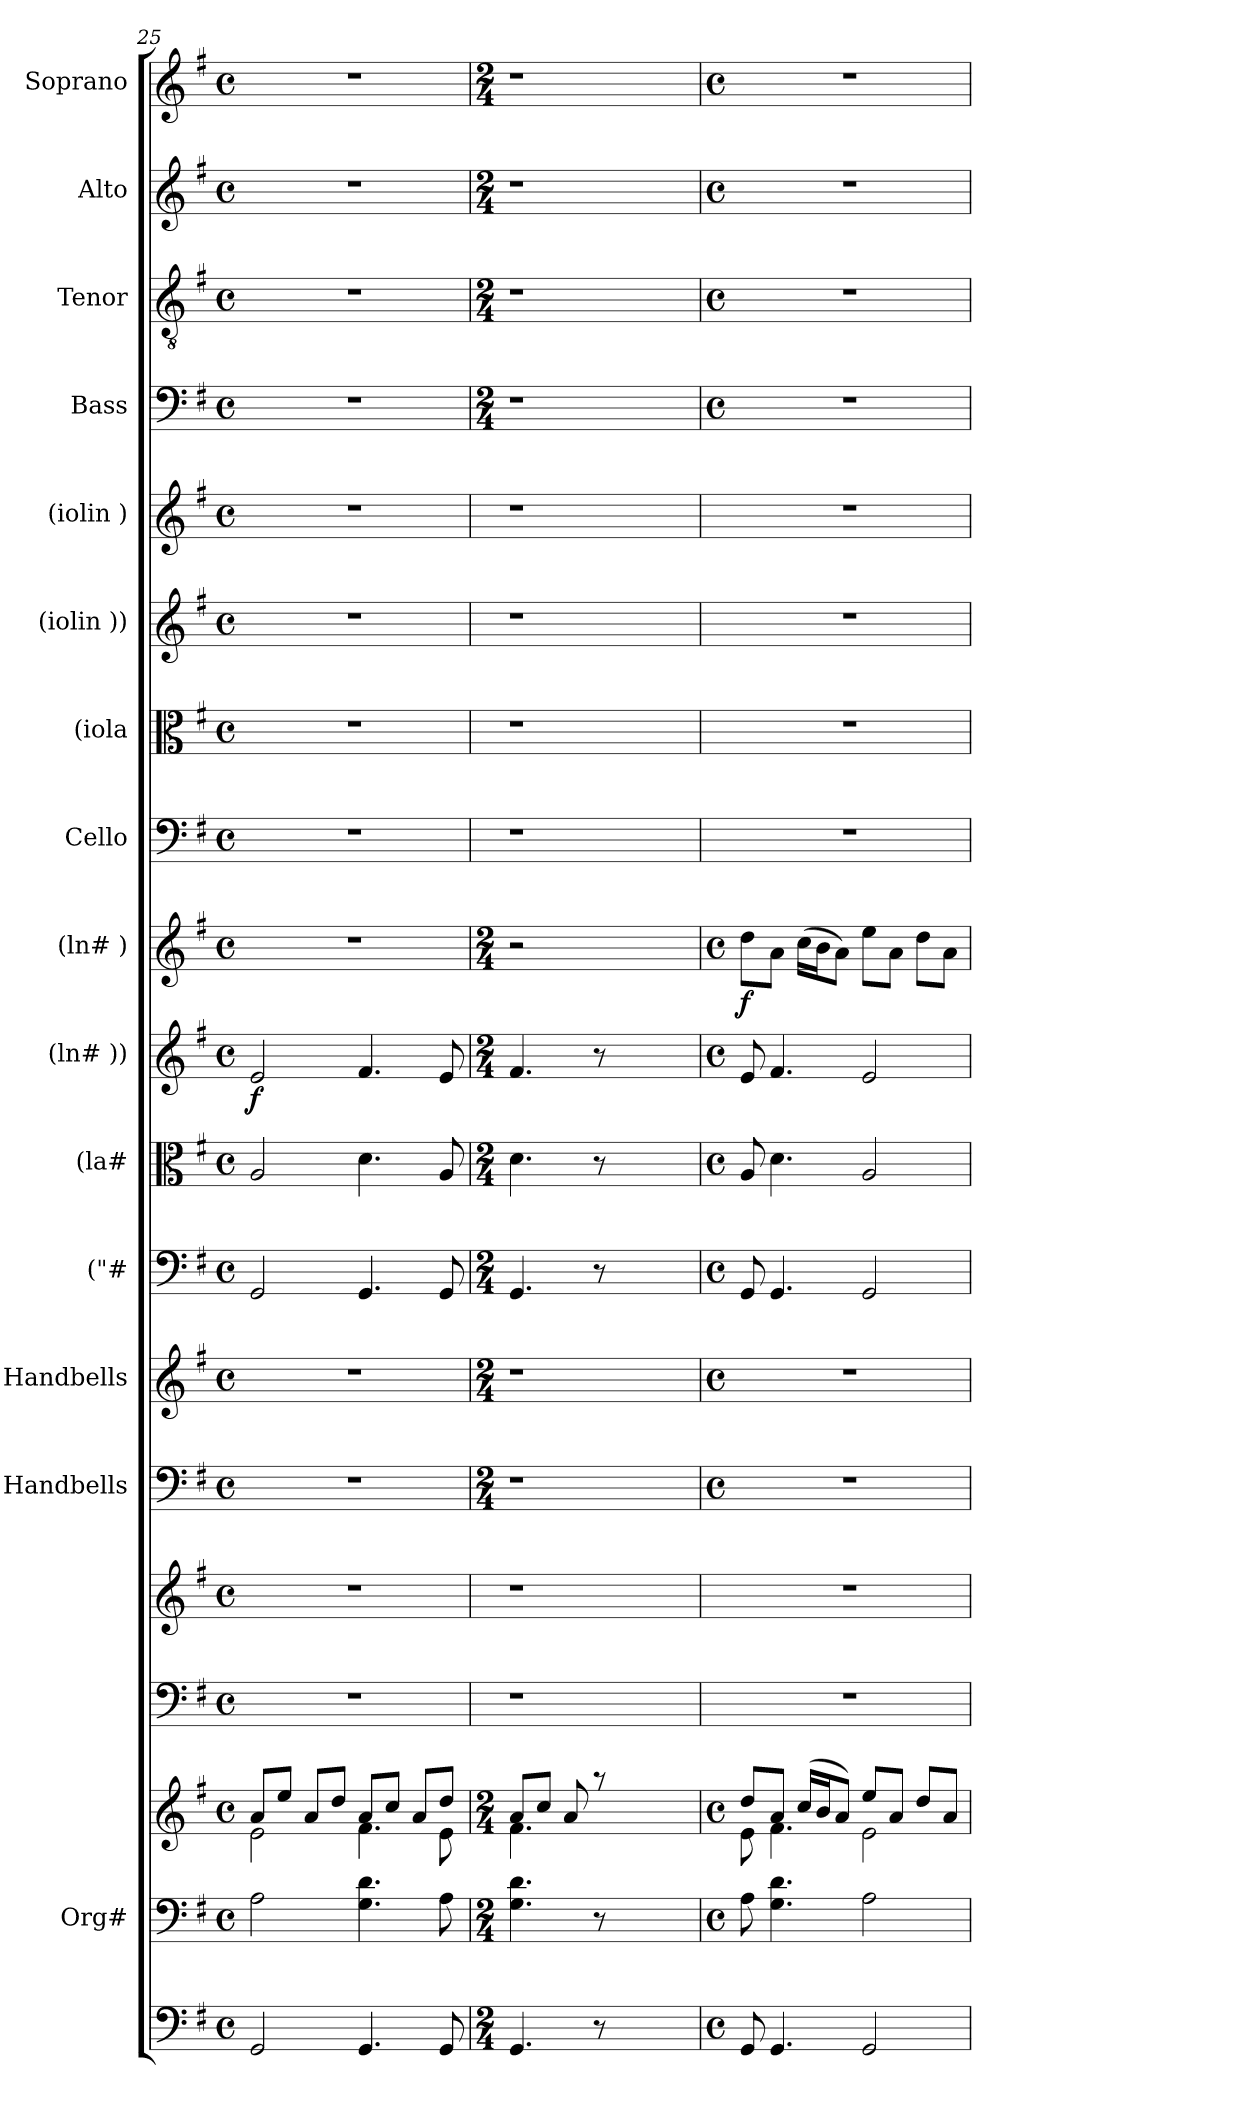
**kern	**kern	**kern	**kern	**kern	**kern	**kern	**kern	**kern	**kern	**dynam	**kern	**dynam	**kern	**kern	**kern	**kern	**kern	**kern	**kern	**kern
*part18	*part17	*part17	*part16	*part15	*part14	*part13	*part12	*part11	*part10	*part10	*part9	*part9	*part8	*part7	*part6	*part5	*part4	*part3	*part2	*part1
*staff19	*staff18	*staff17	*staff16	*staff15	*staff14	*staff13	*staff12	*staff11	*staff10	*staff10	*staff9	*staff9	*staff8	*staff7	*staff6	*staff5	*staff4	*staff3	*staff2	*staff1
*	*I"Org#	*	*	*	*I"Handbells	*I"Handbells	*I"("#	*I"(la#	*I"(ln# ))	*	*I"(ln# )	*	*I"Cello	*I"(iola	*I"(iolin ))	*I"(iolin )	*I"Bass	*I"Tenor	*I"Alto	*I"Soprano
*	*	*	*	*	*	*	*	*I'(la#	*I'(ln# ))	*	*I'(ln# )	*	*	*	*	*	*I'B	*I'T	*I'A	*I'S
*clefF4	*clefF4	*clefG2	*clefF4	*clefG2	*clefF4	*clefG2	*clefF4	*clefC3	*clefG2	*	*clefG2	*	*clefF4	*clefC3	*clefG2	*clefG2	*clefF4	*clefGv2	*clefG2	*clefG2
*k[f#]	*k[f#]	*k[f#]	*k[f#]	*k[f#]	*k[f#]	*k[f#]	*k[f#]	*k[f#]	*k[f#]	*	*k[f#]	*	*k[f#]	*k[f#]	*k[f#]	*k[f#]	*k[f#]	*k[f#]	*k[f#]	*k[f#]
*G:	*G:	*G:	*G:	*G:	*G:	*G:	*G:	*G:	*G:	*	*G:	*	*G:	*G:	*G:	*G:	*G:	*G:	*G:	*G:
*M4/4	*M4/4	*M4/4	*M4/4	*M4/4	*M4/4	*M4/4	*M4/4	*M4/4	*M4/4	*	*M4/4	*	*M4/4	*M4/4	*M4/4	*M4/4	*M4/4	*M4/4	*M4/4	*M4/4
*met(c)	*met(c)	*met(c)	*met(c)	*met(c)	*met(c)	*met(c)	*met(c)	*met(c)	*met(c)	*	*met(c)	*	*met(c)	*met(c)	*met(c)	*met(c)	*met(c)	*met(c)	*met(c)	*met(c)
=25	=25	=25	=25	=25	=25	=25	=25	=25	=25	=25	=25	=25	=25	=25	=25	=25	=25	=25	=25	=25
*	*	*^	*	*	*	*	*	*	*	*	*	*	*	*	*	*	*	*	*	*
!	!	!	!	!	!	!	!	!	!	!	!LO:DY:b	!	!	!	!	!	!	!	!	!	!
2GG/	2A\	8a/L	2e\	1r	1r	1r	1r	2GG/	2A/	2e/	f	1r	.	1r	1r	1r	1r	1r	1r	1r	1r
.	.	8ee/J	.	.	.	.	.	.	.	.	.	.	.	.	.	.	.	.	.	.	.
.	.	8a/L	.	.	.	.	.	.	.	.	.	.	.	.	.	.	.	.	.	.	.
.	.	8dd/J	.	.	.	.	.	.	.	.	.	.	.	.	.	.	.	.	.	.	.
4.GG/	4.G\ 4.d\	8a/L	4.f#\	.	.	.	.	4.GG/	4.d\	4.f#/	.	.	.	.	.	.	.	.	.	.	.
.	.	8cc/J	.	.	.	.	.	.	.	.	.	.	.	.	.	.	.	.	.	.	.
.	.	8a/L	.	.	.	.	.	.	.	.	.	.	.	.	.	.	.	.	.	.	.
8GG/	8A\	8dd/J	8e\	.	.	.	.	8GG/	8A/	8e/	.	.	.	.	.	.	.	.	.	.	.
=26	=26	=26	=26	=26	=26	=26	=26	=26	=26	=26	=26	=26	=26	=26	=26	=26	=26	=26	=26	=26	=26
*M2/4	*M2/4	*M2/4	*	*	*	*M2/4	*M2/4	*M2/4	*M2/4	*M2/4	*	*M2/4	*	*	*	*	*	*M2/4	*M2/4	*M2/4	*M2/4
!	!	!	!	!	!	!LO:N:vis=1	!LO:N:vis=1	!	!	!	!	!	!	!	!	!	!	!LO:N:vis=1	!LO:N:vis=1	!LO:N:vis=1	!LO:N:vis=1
4.GG/	4.G\ 4.d\	8a/L	4.f#\	1r	1r	2r	2r	4.GG/	4.d\	4.f#/	.	2r	.	1r	1r	1r	1r	2r	2r	2r	2r
.	.	8cc/J	.	.	.	.	.	.	.	.	.	.	.	.	.	.	.	.	.	.	.
.	.	8a/	.	.	.	.	.	.	.	.	.	.	.	.	.	.	.	.	.	.	.
8r	8r	8raa	2ryy	.	.	.	.	8r	8r	8r	.	.	.	.	.	.	.	.	.	.	.
2ryy	2ryy	2ryy	.	.	.	2ryy	2ryy	2ryy	2ryy	2ryy	.	2ryy	.	.	.	.	.	2ryy	2ryy	2ryy	2ryy
.	.	.	8ryy	.	.	.	.	.	.	.	.	.	.	.	.	.	.	.	.	.	.
=27	=27	=27	=27	=27	=27	=27	=27	=27	=27	=27	=27	=27	=27	=27	=27	=27	=27	=27	=27	=27	=27
*M4/4	*M4/4	*M4/4	*	*	*	*M4/4	*M4/4	*M4/4	*M4/4	*M4/4	*	*M4/4	*	*	*	*	*	*M4/4	*M4/4	*M4/4	*M4/4
*met(c)	*met(c)	*met(c)	*	*	*	*met(c)	*met(c)	*met(c)	*met(c)	*met(c)	*	*met(c)	*	*	*	*	*	*met(c)	*met(c)	*met(c)	*met(c)
!	!	!	!	!	!	!	!	!	!	!	!	!	!LO:DY:b	!	!	!	!	!	!	!	!
8GG/	8A\	8dd/L	8e\	1r	1r	1r	1r	8GG/	8A/	8e/	.	8dd\L	f	1r	1r	1r	1r	1r	1r	1r	1r
4.GG/	4.G\ 4.d\	8a/J	4.f#\	.	.	.	.	4.GG/	4.d\	4.f#/	.	8a\J	.	.	.	.	.	.	.	.	.
.	.	(>16cc/LL	.	.	.	.	.	.	.	.	.	(>16cc\LL	.	.	.	.	.	.	.	.	.
.	.	16b/J	.	.	.	.	.	.	.	.	.	16b\J	.	.	.	.	.	.	.	.	.
.	.	8a/J)	.	.	.	.	.	.	.	.	.	8a\J)	.	.	.	.	.	.	.	.	.
2GG/	2A\	8ee/L	2e\	.	.	.	.	2GG/	2A/	2e/	.	8ee\L	.	.	.	.	.	.	.	.	.
.	.	8a/J	.	.	.	.	.	.	.	.	.	8a\J	.	.	.	.	.	.	.	.	.
.	.	8dd/L	.	.	.	.	.	.	.	.	.	8dd\L	.	.	.	.	.	.	.	.	.
.	.	8a/J	.	.	.	.	.	.	.	.	.	8a\J	.	.	.	.	.	.	.	.	.
*	*	*v	*v	*	*	*	*	*	*	*	*	*	*	*	*	*	*	*	*	*	*
=	=	=	=	=	=	=	=	=	=	=	=	=	=	=	=	=	=	=	=	=
*-	*-	*-	*-	*-	*-	*-	*-	*-	*-	*-	*-	*-	*-	*-	*-	*-	*-	*-	*-	*-
